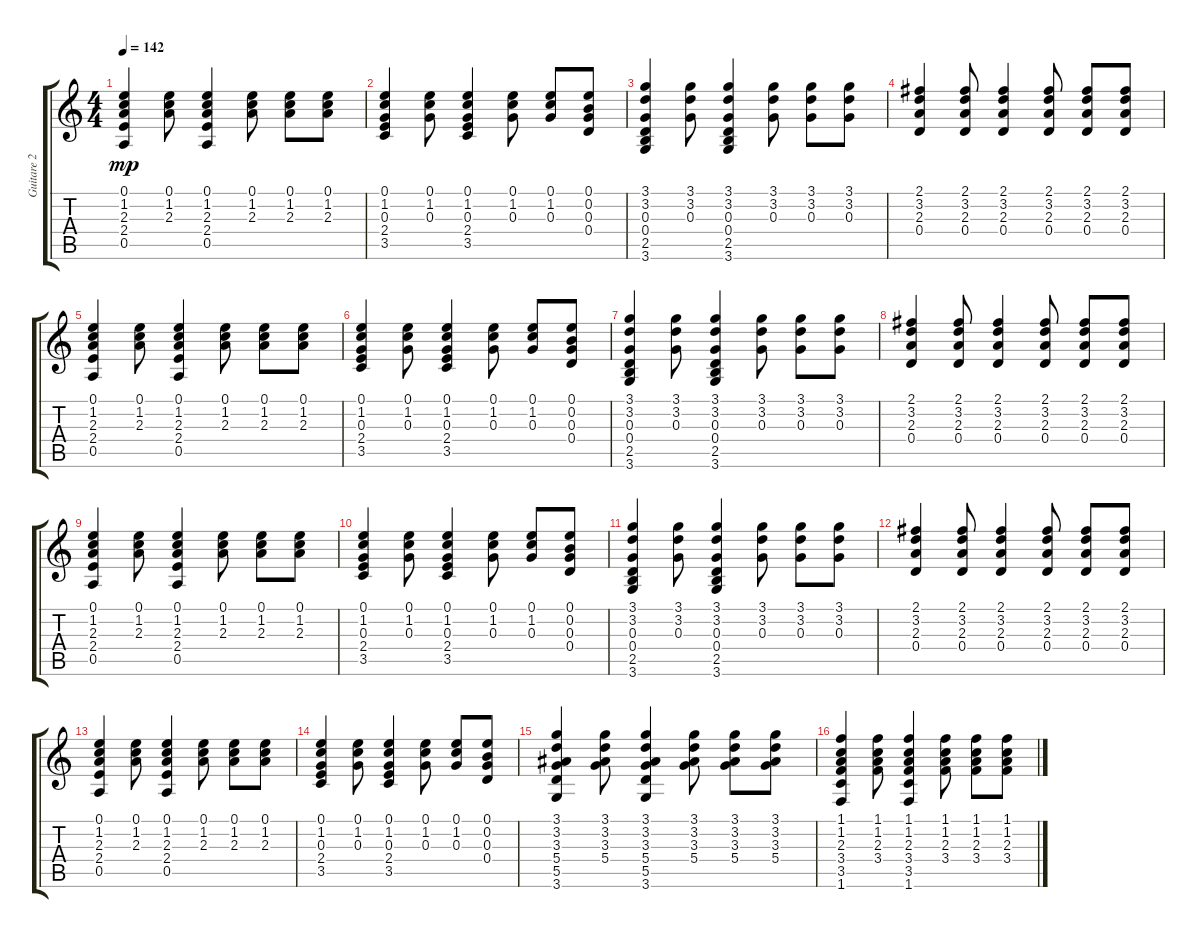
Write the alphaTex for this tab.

\track ("Guitare 2" "Guitare 2") {instrument acousticguitarsteel}
\staff {score tabs}
\tuning (E4 B3 G3 D3 A2 E2) {hide}
\ts (4 4)
\tempo 142
\clef g2
\ks c
(0.1 1.2 2.3 2.4 0.5).4{dy mp} (0.1 1.2 2.3).8 (0.1 1.2 2.3 2.4 0.5).4 (0.1 1.2 2.3).8 (0.1 1.2 2.3).8 (0.1 1.2 2.3).8 |
(0.1 1.2 0.3 2.4 3.5).4 (0.1 1.2 0.3).8 (0.1 1.2 0.3 2.4 3.5).4 (0.1 1.2 0.3).8 (0.1 1.2 0.3).8 (0.1 0.2 0.3 0.4).8 |
(3.1 3.2 0.3 0.4 2.5 3.6).4 (3.1 3.2 0.3).8 (3.1 3.2 0.3 0.4 2.5 3.6).4 (3.1 3.2 0.3).8 (3.1 3.2 0.3).8 (3.1 3.2 0.3).8 |
(2.1 3.2 2.3 0.4).4 (2.1 3.2 2.3 0.4).8 (2.1 3.2 2.3 0.4).4 (2.1 3.2 2.3 0.4).8 (2.1 3.2 2.3 0.4).8 (2.1 3.2 2.3 0.4).8 |
(0.1 1.2 2.3 2.4 0.5).4 (0.1 1.2 2.3).8 (0.1 1.2 2.3 2.4 0.5).4 (0.1 1.2 2.3).8 (0.1 1.2 2.3).8 (0.1 1.2 2.3).8 |
(0.1 1.2 0.3 2.4 3.5).4 (0.1 1.2 0.3).8 (0.1 1.2 0.3 2.4 3.5).4 (0.1 1.2 0.3).8 (0.1 1.2 0.3).8 (0.1 0.2 0.3 0.4).8 |
(3.1 3.2 0.3 0.4 2.5 3.6).4 (3.1 3.2 0.3).8 (3.1 3.2 0.3 0.4 2.5 3.6).4 (3.1 3.2 0.3).8 (3.1 3.2 0.3).8 (3.1 3.2 0.3).8 |
(2.1 3.2 2.3 0.4).4 (2.1 3.2 2.3 0.4).8 (2.1 3.2 2.3 0.4).4 (2.1 3.2 2.3 0.4).8 (2.1 3.2 2.3 0.4).8 (2.1 3.2 2.3 0.4).8 |
(0.1 1.2 2.3 2.4 0.5).4 (0.1 1.2 2.3).8 (0.1 1.2 2.3 2.4 0.5).4 (0.1 1.2 2.3).8 (0.1 1.2 2.3).8 (0.1 1.2 2.3).8 |
(0.1 1.2 0.3 2.4 3.5).4 (0.1 1.2 0.3).8 (0.1 1.2 0.3 2.4 3.5).4 (0.1 1.2 0.3).8 (0.1 1.2 0.3).8 (0.1 0.2 0.3 0.4).8 |
(3.1 3.2 0.3 0.4 2.5 3.6).4 (3.1 3.2 0.3).8 (3.1 3.2 0.3 0.4 2.5 3.6).4 (3.1 3.2 0.3).8 (3.1 3.2 0.3).8 (3.1 3.2 0.3).8 |
(2.1 3.2 2.3 0.4).4 (2.1 3.2 2.3 0.4).8 (2.1 3.2 2.3 0.4).4 (2.1 3.2 2.3 0.4).8 (2.1 3.2 2.3 0.4).8 (2.1 3.2 2.3 0.4).8 |
(0.1 1.2 2.3 2.4 0.5).4 (0.1 1.2 2.3).8 (0.1 1.2 2.3 2.4 0.5).4 (0.1 1.2 2.3).8 (0.1 1.2 2.3).8 (0.1 1.2 2.3).8 |
(0.1 1.2 0.3 2.4 3.5).4 (0.1 1.2 0.3).8 (0.1 1.2 0.3 2.4 3.5).4 (0.1 1.2 0.3).8 (0.1 1.2 0.3).8 (0.1 0.2 0.3 0.4).8 |
(3.1 3.2 3.3 5.4 5.5 3.6).4 (3.1 3.2 3.3 5.4).8 (3.1 3.2 3.3 5.4 5.5 3.6).4 (3.1 3.2 3.3 5.4).8 (3.1 3.2 3.3 5.4).8 (3.1 3.2 3.3 5.4).8 |
(1.1 1.2 2.3 3.4 3.5 1.6).4 (1.1 1.2 2.3 3.4).8 (1.1 1.2 2.3 3.4 3.5 1.6).4 (1.1 1.2 2.3 3.4).8 (1.1 1.2 2.3 3.4).8 (1.1 1.2 2.3 3.4).8
